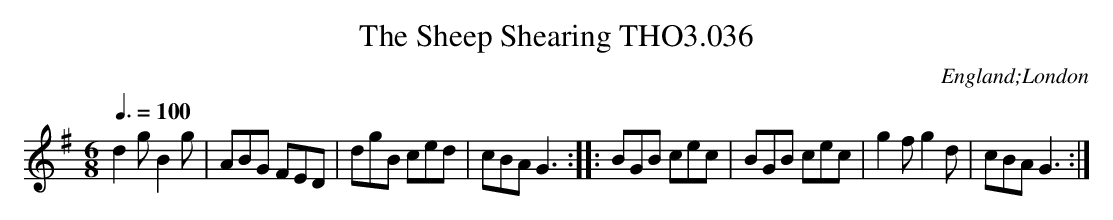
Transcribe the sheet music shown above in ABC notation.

X:1
T:Sheep Shearing THO3.036, The
O:England;London
M:6/8
L:1/8
Q:3/8=100
K:G
d2 g B2 g|ABG FED|dgB ced|cBA G3::BGB cec|BGB cec|g2 f g2 d|cBA G3:|
